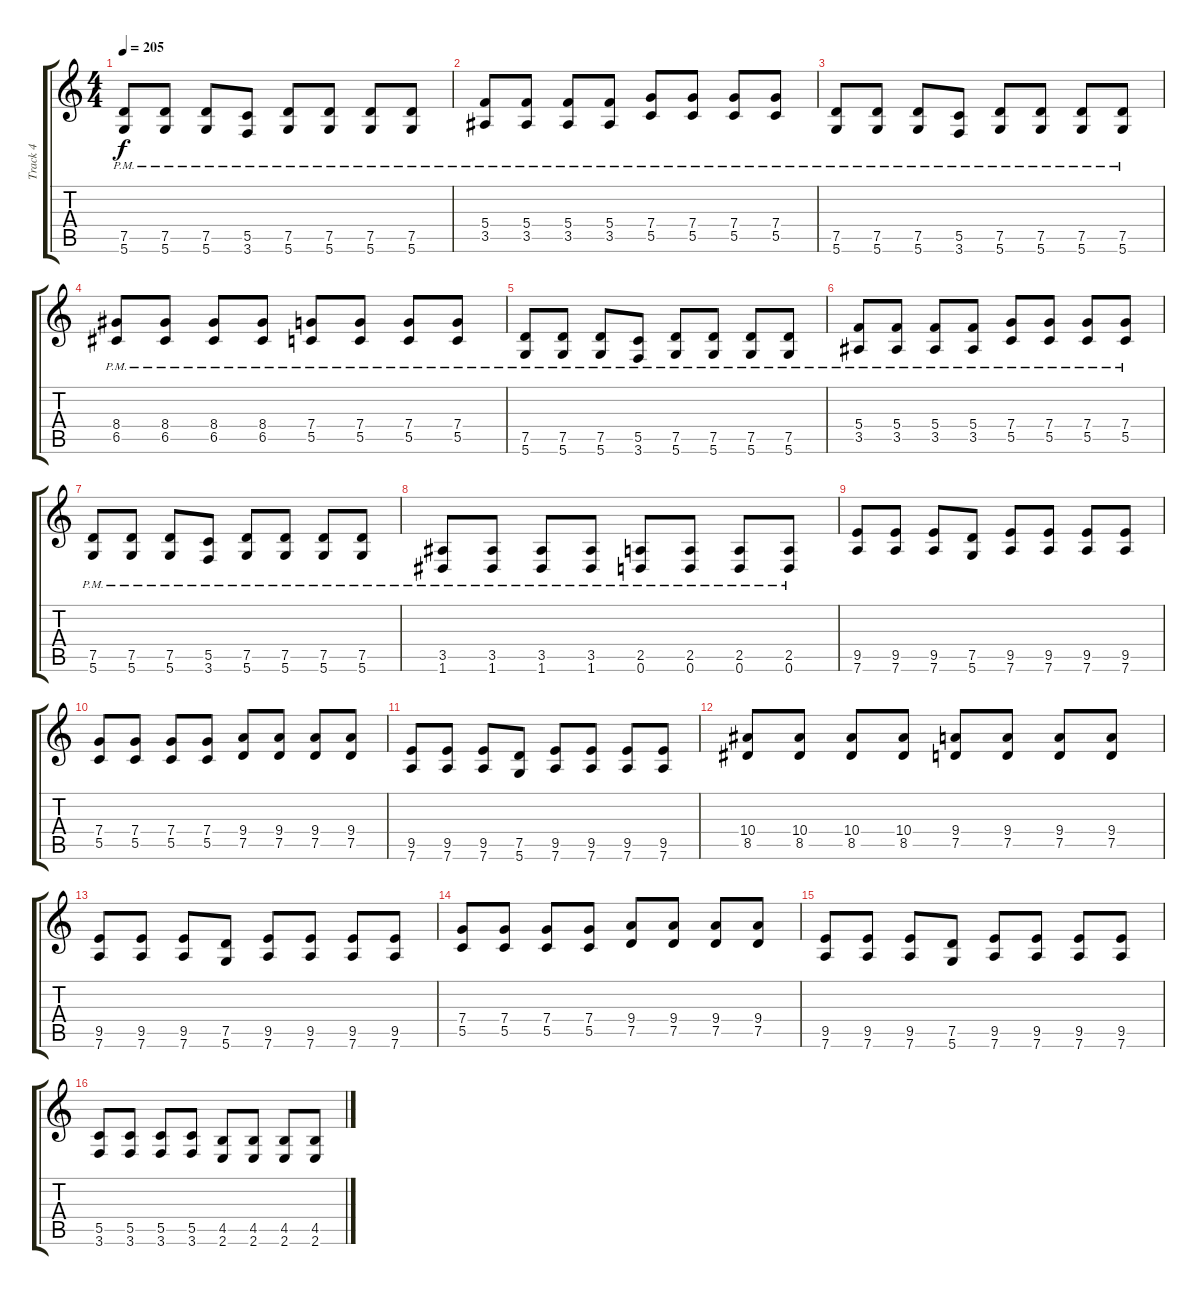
\track ("Track 4" "Track 4") {instrument distortionguitar}
\staff {score tabs}
\tuning (D4 A3 F3 C3 G2 D2) {hide}
\ts (4 4)
\tempo 205
\clef g2
\ks c
(7.5{pm} 5.6{pm}).8{dy f} (7.5{pm} 5.6{pm}).8 (7.5{pm} 5.6{pm}).8 (5.5{pm} 3.6{pm}).8 (7.5{pm} 5.6{pm}).8 (7.5{pm} 5.6{pm}).8 (7.5{pm} 5.6{pm}).8 (7.5{pm} 5.6{pm}).8 |
(5.4{pm} 3.5{pm}).8 (5.4{pm} 3.5{pm}).8 (5.4{pm} 3.5{pm}).8 (5.4{pm} 3.5{pm}).8 (7.4{pm} 5.5{pm}).8 (7.4{pm} 5.5{pm}).8 (7.4{pm} 5.5{pm}).8 (7.4{pm} 5.5{pm}).8 |
(7.5{pm} 5.6{pm}).8 (7.5{pm} 5.6{pm}).8 (7.5{pm} 5.6{pm}).8 (5.5{pm} 3.6{pm}).8 (7.5{pm} 5.6{pm}).8 (7.5{pm} 5.6{pm}).8 (7.5{pm} 5.6{pm}).8 (7.5{pm} 5.6{pm}).8 |
(8.4{pm} 6.5{pm}).8 (8.4{pm} 6.5{pm}).8 (8.4{pm} 6.5{pm}).8 (8.4{pm} 6.5{pm}).8 (7.4{pm} 5.5{pm}).8 (7.4{pm} 5.5{pm}).8 (7.4{pm} 5.5{pm}).8 (7.4{pm} 5.5{pm}).8 |
(7.5{pm} 5.6{pm}).8 (7.5{pm} 5.6{pm}).8 (7.5{pm} 5.6{pm}).8 (5.5{pm} 3.6{pm}).8 (7.5{pm} 5.6{pm}).8 (7.5{pm} 5.6{pm}).8 (7.5{pm} 5.6{pm}).8 (7.5{pm} 5.6{pm}).8 |
(5.4{pm} 3.5{pm}).8 (5.4{pm} 3.5{pm}).8 (5.4{pm} 3.5{pm}).8 (5.4{pm} 3.5{pm}).8 (7.4{pm} 5.5{pm}).8 (7.4{pm} 5.5{pm}).8 (7.4{pm} 5.5{pm}).8 (7.4{pm} 5.5{pm}).8 |
(7.5{pm} 5.6{pm}).8 (7.5{pm} 5.6{pm}).8 (7.5{pm} 5.6{pm}).8 (5.5{pm} 3.6{pm}).8 (7.5{pm} 5.6{pm}).8 (7.5{pm} 5.6{pm}).8 (7.5{pm} 5.6{pm}).8 (7.5{pm} 5.6{pm}).8 |
(3.5{pm} 1.6{pm}).8 (3.5{pm} 1.6{pm}).8 (3.5{pm} 1.6{pm}).8 (3.5{pm} 1.6{pm}).8 (2.5{pm} 0.6{pm}).8 (2.5{pm} 0.6{pm}).8 (2.5{pm} 0.6{pm}).8 (2.5{pm} 0.6{pm}).8 |
(9.5 7.6).8 (9.5 7.6).8 (9.5 7.6).8 (7.5 5.6).8 (9.5 7.6).8 (9.5 7.6).8 (9.5 7.6).8 (9.5 7.6).8 |
(7.4 5.5).8 (7.4 5.5).8 (7.4 5.5).8 (7.4 5.5).8 (9.4 7.5).8 (9.4 7.5).8 (9.4 7.5).8 (9.4 7.5).8 |
(9.5 7.6).8 (9.5 7.6).8 (9.5 7.6).8 (7.5 5.6).8 (9.5 7.6).8 (9.5 7.6).8 (9.5 7.6).8 (9.5 7.6).8 |
(10.4 8.5).8 (10.4 8.5).8 (10.4 8.5).8 (10.4 8.5).8 (9.4 7.5).8 (9.4 7.5).8 (9.4 7.5).8 (9.4 7.5).8 |
(9.5 7.6).8 (9.5 7.6).8 (9.5 7.6).8 (7.5 5.6).8 (9.5 7.6).8 (9.5 7.6).8 (9.5 7.6).8 (9.5 7.6).8 |
(7.4 5.5).8 (7.4 5.5).8 (7.4 5.5).8 (7.4 5.5).8 (9.4 7.5).8 (9.4 7.5).8 (9.4 7.5).8 (9.4 7.5).8 |
(9.5 7.6).8 (9.5 7.6).8 (9.5 7.6).8 (7.5 5.6).8 (9.5 7.6).8 (9.5 7.6).8 (9.5 7.6).8 (9.5 7.6).8 |
(5.5 3.6).8 (5.5 3.6).8 (5.5 3.6).8 (5.5 3.6).8 (4.5 2.6).8 (4.5 2.6).8 (4.5 2.6).8 (4.5 2.6).8
